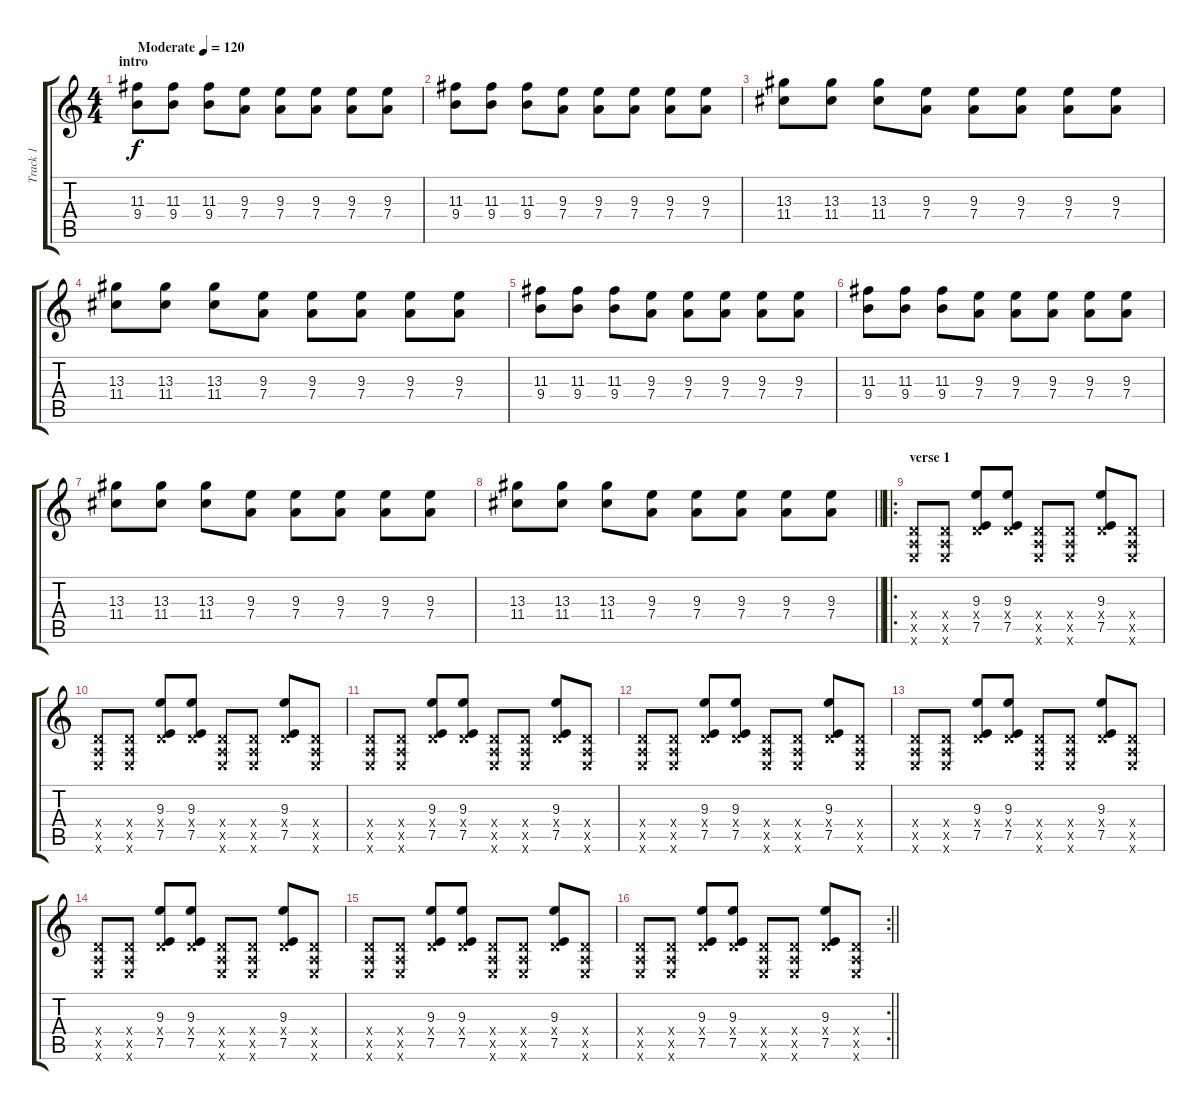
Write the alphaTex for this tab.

\track ("Track 1" "Track 1") {instrument distortionguitar}
\staff {score tabs}
\tuning (E4 B3 G3 D3 A2 E2) {hide}
\ts (4 4)
\section ("" "intro")
\tempo (120 "Moderate")
\clef g2
\ks c
(11.3 9.4).8{dy f instrument distortionguitar} (11.3 9.4).8 (11.3 9.4).8 (9.3 7.4).8 (9.3 7.4).8 (9.3 7.4).8 (9.3 7.4).8 (9.3 7.4).8 |
(11.3 9.4).8 (11.3 9.4).8 (11.3 9.4).8 (9.3 7.4).8 (9.3 7.4).8 (9.3 7.4).8 (9.3 7.4).8 (9.3 7.4).8 |
(13.3 11.4).8 (13.3 11.4).8 (13.3 11.4).8 (9.3 7.4).8 (9.3 7.4).8 (9.3 7.4).8 (9.3 7.4).8 (9.3 7.4).8 |
(13.3 11.4).8 (13.3 11.4).8 (13.3 11.4).8 (9.3 7.4).8 (9.3 7.4).8 (9.3 7.4).8 (9.3 7.4).8 (9.3 7.4).8 |
(11.3 9.4).8 (11.3 9.4).8 (11.3 9.4).8 (9.3 7.4).8 (9.3 7.4).8 (9.3 7.4).8 (9.3 7.4).8 (9.3 7.4).8 |
(11.3 9.4).8 (11.3 9.4).8 (11.3 9.4).8 (9.3 7.4).8 (9.3 7.4).8 (9.3 7.4).8 (9.3 7.4).8 (9.3 7.4).8 |
(13.3 11.4).8 (13.3 11.4).8 (13.3 11.4).8 (9.3 7.4).8 (9.3 7.4).8 (9.3 7.4).8 (9.3 7.4).8 (9.3 7.4).8 |
\barLineRight lightlight
(13.3 11.4).8 (13.3 11.4).8 (13.3 11.4).8 (9.3 7.4).8 (9.3 7.4).8 (9.3 7.4).8 (9.3 7.4).8 (9.3 7.4).8 |
\ro
\section ("" "verse 1")
(0.4{x} 0.5{x} 0.6{x}).8 (0.4{x} 0.5{x} 0.6{x}).8 (9.3 0.4{x} 7.5).8 (9.3 0.4{x} 7.5).8 (0.4{x} 0.5{x} 0.6{x}).8 (0.4{x} 0.5{x} 0.6{x}).8 (9.3 0.4{x} 7.5).8 (0.4{x} 0.5{x} 0.6{x}).8 |
(0.4{x} 0.5{x} 0.6{x}).8 (0.4{x} 0.5{x} 0.6{x}).8 (9.3 0.4{x} 7.5).8 (9.3 0.4{x} 7.5).8 (0.4{x} 0.5{x} 0.6{x}).8 (0.4{x} 0.5{x} 0.6{x}).8 (9.3 0.4{x} 7.5).8 (0.4{x} 0.5{x} 0.6{x}).8 |
(0.4{x} 0.5{x} 0.6{x}).8 (0.4{x} 0.5{x} 0.6{x}).8 (9.3 0.4{x} 7.5).8 (9.3 0.4{x} 7.5).8 (0.4{x} 0.5{x} 0.6{x}).8 (0.4{x} 0.5{x} 0.6{x}).8 (9.3 0.4{x} 7.5).8 (0.4{x} 0.5{x} 0.6{x}).8 |
(0.4{x} 0.5{x} 0.6{x}).8 (0.4{x} 0.5{x} 0.6{x}).8 (9.3 0.4{x} 7.5).8 (9.3 0.4{x} 7.5).8 (0.4{x} 0.5{x} 0.6{x}).8 (0.4{x} 0.5{x} 0.6{x}).8 (9.3 0.4{x} 7.5).8 (0.4{x} 0.5{x} 0.6{x}).8 |
(0.4{x} 0.5{x} 0.6{x}).8 (0.4{x} 0.5{x} 0.6{x}).8 (9.3 0.4{x} 7.5).8 (9.3 0.4{x} 7.5).8 (0.4{x} 0.5{x} 0.6{x}).8 (0.4{x} 0.5{x} 0.6{x}).8 (9.3 0.4{x} 7.5).8 (0.4{x} 0.5{x} 0.6{x}).8 |
(0.4{x} 0.5{x} 0.6{x}).8 (0.4{x} 0.5{x} 0.6{x}).8 (9.3 0.4{x} 7.5).8 (9.3 0.4{x} 7.5).8 (0.4{x} 0.5{x} 0.6{x}).8 (0.4{x} 0.5{x} 0.6{x}).8 (9.3 0.4{x} 7.5).8 (0.4{x} 0.5{x} 0.6{x}).8 |
(0.4{x} 0.5{x} 0.6{x}).8 (0.4{x} 0.5{x} 0.6{x}).8 (9.3 0.4{x} 7.5).8 (9.3 0.4{x} 7.5).8 (0.4{x} 0.5{x} 0.6{x}).8 (0.4{x} 0.5{x} 0.6{x}).8 (9.3 0.4{x} 7.5).8 (0.4{x} 0.5{x} 0.6{x}).8 |
\rc 2
\barLineRight lightlight
(0.4{x} 0.5{x} 0.6{x}).8 (0.4{x} 0.5{x} 0.6{x}).8 (9.3 0.4{x} 7.5).8 (9.3 0.4{x} 7.5).8 (0.4{x} 0.5{x} 0.6{x}).8 (0.4{x} 0.5{x} 0.6{x}).8 (9.3 0.4{x} 7.5).8 (0.4{x} 0.5{x} 0.6{x}).8
